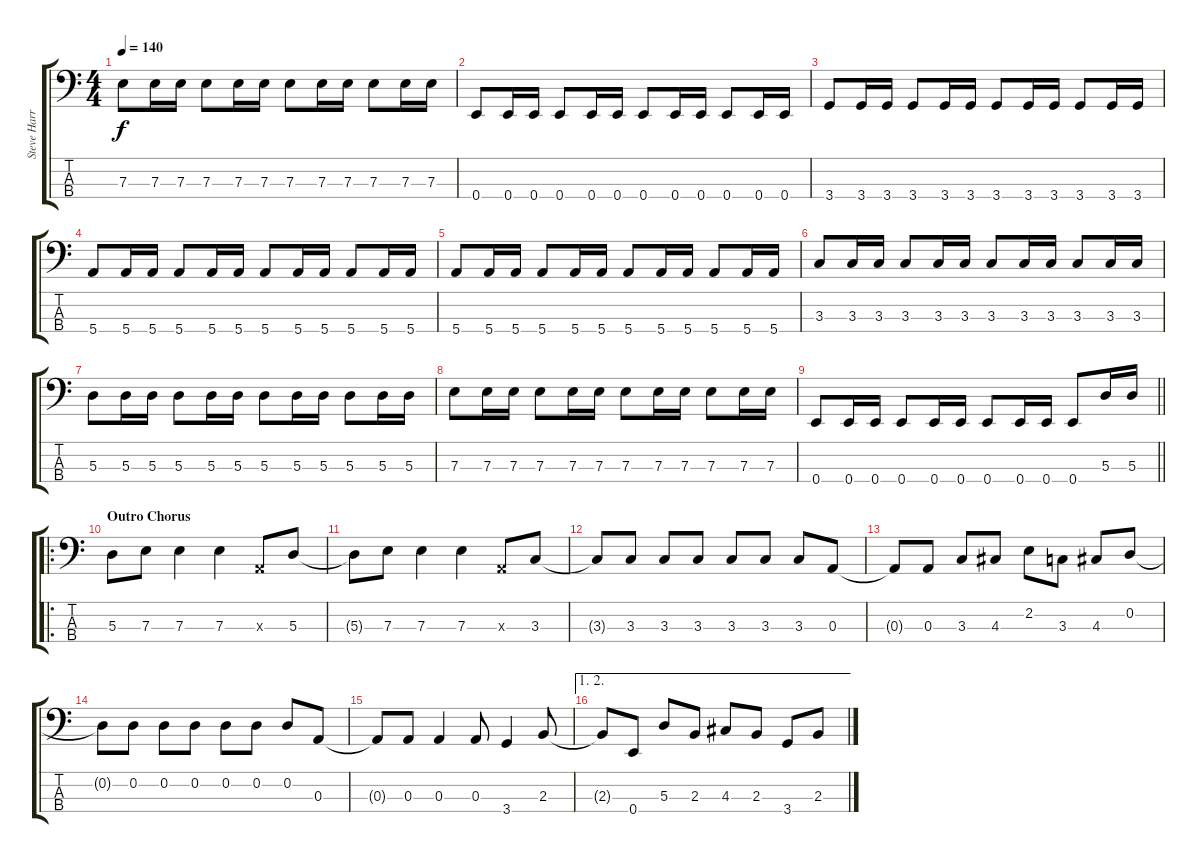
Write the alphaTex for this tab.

\track ("Steve Harris" "Steve Harr") {instrument electricbassfinger}
\staff {score tabs}
\tuning (G2 D2 A1 E1) {hide}
\ts (4 4)
\tempo 140
\clef f4
\ks c
7.3.8{dy f} 7.3.16 7.3.16 7.3.8 7.3.16 7.3.16 7.3.8 7.3.16 7.3.16 7.3.8 7.3.16 7.3.16 |
0.4.8 0.4.16 0.4.16 0.4.8 0.4.16 0.4.16 0.4.8 0.4.16 0.4.16 0.4.8 0.4.16 0.4.16 |
3.4.8 3.4.16 3.4.16 3.4.8 3.4.16 3.4.16 3.4.8 3.4.16 3.4.16 3.4.8 3.4.16 3.4.16 |
5.4.8 5.4.16 5.4.16 5.4.8 5.4.16 5.4.16 5.4.8 5.4.16 5.4.16 5.4.8 5.4.16 5.4.16 |
5.4.8 5.4.16 5.4.16 5.4.8 5.4.16 5.4.16 5.4.8 5.4.16 5.4.16 5.4.8 5.4.16 5.4.16 |
3.3.8 3.3.16 3.3.16 3.3.8 3.3.16 3.3.16 3.3.8 3.3.16 3.3.16 3.3.8 3.3.16 3.3.16 |
5.3.8 5.3.16 5.3.16 5.3.8 5.3.16 5.3.16 5.3.8 5.3.16 5.3.16 5.3.8 5.3.16 5.3.16 |
7.3.8 7.3.16 7.3.16 7.3.8 7.3.16 7.3.16 7.3.8 7.3.16 7.3.16 7.3.8 7.3.16 7.3.16 |
\barLineRight lightlight
0.4.8 0.4.16 0.4.16 0.4.8 0.4.16 0.4.16 0.4.8 0.4.16 0.4.16 0.4.8 5.3.16 5.3.16 |
\ro
\section ("" "Outro Chorus")
5.3.8 7.3.8 7.3.4 7.3.4 0.3{x}.8 5.3.8 |
5.3{t}.8 7.3.8 7.3.4 7.3.4 0.3{x}.8 3.3.8 |
3.3{t}.8 3.3.8 3.3.8 3.3.8 3.3.8 3.3.8 3.3.8 0.3.8 |
0.3{t}.8 0.3.8 3.3.8 4.3.8 2.2.8 3.3.8 4.3.8 0.2.8 |
0.2{t}.8 0.2.8 0.2.8 0.2.8 0.2.8 0.2.8 0.2.8 0.3.8 |
0.3{t}.8 0.3.8 0.3.4 0.3.8 3.4.4 2.3.8 |
\ae (1 2)
2.3{t}.8 0.4.8 5.3.8 2.3.8 4.3.8 2.3.8 3.4.8 2.3.8
